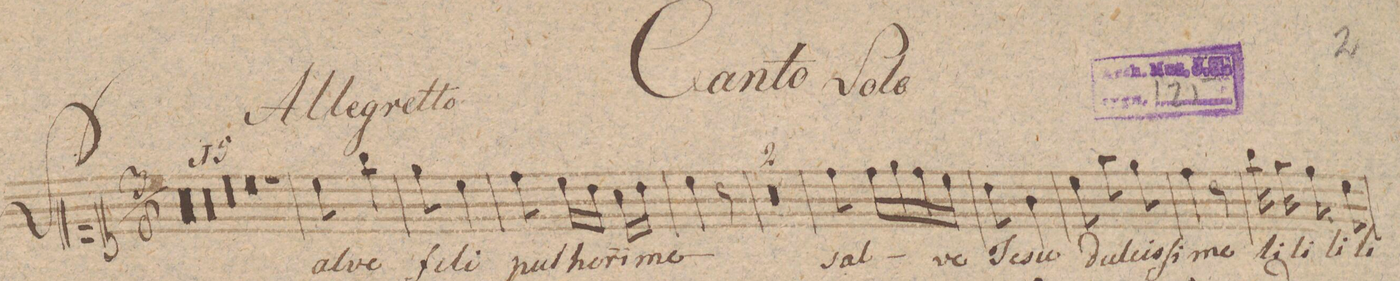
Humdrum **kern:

**kern	**text
*I"Canto Solo	*
*clefC1	*
*k[]	*
*M3/8	*
4.r	.
=2	=2
4.r	.
=3	=3
4.r	.
=4	=4
4.r	.
=5	=5
4.r	.
=6	=6
4.r	.
=7	=7
4.r	.
=8	=8
4.r	.
=9	=9
4.r	.
=10	=10
4.r	.
=11	=11
4.r	.
=12	=12
4.r	.
=13	=13
4.r	.
=14	=14
4.r	.
=15	=15
4.r	.
=16	=16
8cc\	Sal-
4gg\	-ve
=17	=17
8ee\	fi-
4cc\	-li
=18	=18
8dd\	pul-
16cc\LL	-he-
16b\JJ	.
16a\LL	-ri-
16b\JJ	.
=19	=19
4cc\	-me
8r	.
=20	=20
4.r	.
=21	=21
4.r	.
=22	=22
8dd\	sal-
16dd\LL	.
16ee\	.
16dd\	.
16cc\JJ	-ve
=23	=23
8b\	Je-
4g\	-su
=24	=24
8cc\	dul-
8ff\	-cis-
8ee\	-ſi-
=25	=25
4dd\	-me
8r	.
=26	=26
16gg\	li
16ff\	li
8ee\	li
8cc\	li
=27	=27
*-	*-
